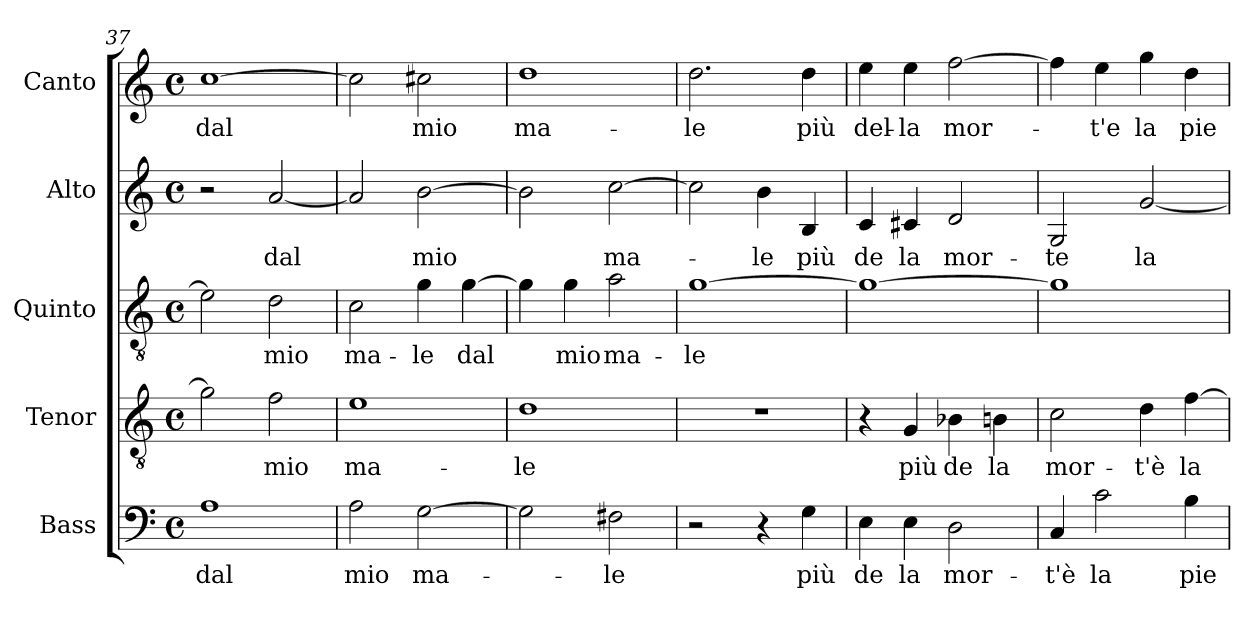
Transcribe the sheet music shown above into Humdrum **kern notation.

**kern	**text	**kern	**text	**kern	**text	**kern	**text	**kern	**text
*part5	*part5	*part4	*part4	*part3	*part3	*part2	*part2	*part1	*part1
*staff5	*staff5	*staff4	*staff4	*staff3	*staff3	*staff2	*staff2	*staff1	*staff1
*I"Bass	*	*I"Tenor	*	*I"Quinto	*	*I"Alto	*	*I"Canto	*
*I'B.	*	*I'T.	*	*I'T.	*	*I'A.	*	*	*
*clefF4	*	*clefGv2	*	*clefGv2	*	*clefG2	*	*clefG2	*
*	*	*ITrd7c12	*	*ITrd7c12	*	*	*	*	*
*k[]	*	*k[]	*	*k[]	*	*k[]	*	*k[]	*
*C:	*	*C:	*	*C:	*	*C:	*	*C:	*
*M4/4	*	*M4/4	*	*M4/4	*	*M4/4	*	*M4/4	*
*met(c)	*	*met(c)	*	*met(c)	*	*met(c)	*	*met(c)	*
=37	=37	=37	=37	=37	=37	=37	=37	=37	=37
!	!LO:LY:b:color=#000000	!	!	!	!	!	!	!	!
!	!	!	!	!	!	!	!	!	!LO:LY:b:color=#000000
1Ai	dal	2Gi\]	.	2Ei\]	.	2r	.	[>1cci	dal
!	!	!	!LO:LY:b:color=#000000	!	!	!	!	!	!
!	!	!	!	!	!LO:LY:b:color=#000000	!	!	!	!
!	!	!	!	!	!	!	!LO:LY:b:color=#000000	!	!
.	.	2Fi\	mio	2Di\	mio	[<2ai/	dal	.	.
!!LO:PB:g=z
=38	=38	=38	=38	=38	=38	=38	=38	=38	=38
!	!LO:LY:b:color=#000000	!	!	!	!	!	!	!	!
!	!	!	!LO:LY:b:color=#000000	!	!	!	!	!	!
!	!	!	!	!	!LO:LY:b:color=#000000	!	!	!	!
2Ai\	mio	1Ei	ma-	2Ci\	ma-	2ai/]	.	2cci\]	.
!	!LO:LY:b:color=#000000	!	!	!	!	!	!	!	!
!	!	!	!	!	!LO:LY:b:color=#000000	!	!	!	!
!	!	!	!	!	!	!	!LO:LY:b:color=#000000	!	!
!	!	!	!	!	!	!	!	!	!LO:LY:b:color=#000000
[>2Gi\	ma-	.	.	4Gi\	-le	[>2bi\	mio	2cc#Xi\	mio
!	!	!	!	!	!LO:LY:b:color=#000000	!	!	!	!
.	.	.	.	[>4Gi\	dal	.	.	.	.
=39	=39	=39	=39	=39	=39	=39	=39	=39	=39
!	!	!	!LO:LY:b:color=#000000	!	!	!	!	!	!
!	!	!	!	!	!	!	!	!	!LO:LY:b:color=#000000
2Gi\]	.	1Di	-le	4Gi\]	.	2bi\]	.	1ddi	ma-
!	!	!	!	!	!LO:LY:b:color=#000000	!	!	!	!
.	.	.	.	4Gi\	mio	.	.	.	.
!	!LO:LY:b:color=#000000	!	!	!	!	!	!	!	!
!	!	!	!	!	!LO:LY:b:color=#000000	!	!	!	!
!	!	!	!	!	!	!	!LO:LY:b:color=#000000	!	!
2F#Xi\	-le	.	.	2Ai\	ma-	[>2cci\	ma-	.	.
=40	=40	=40	=40	=40	=40	=40	=40	=40	=40
!	!	!	!	!	!LO:LY:b:color=#000000	!	!	!	!
!	!	!	!	!	!	!	!	!	!LO:LY:b:color=#000000
2r	.	1r	.	[>1Gi	-le	2cci\]	.	2.ddi\	-le
!	!	!	!	!	!	!	!LO:LY:b:color=#000000	!	!
4r	.	.	.	.	.	4bi\	-le	.	.
!	!LO:LY:b:color=#000000	!	!	!	!	!	!	!	!
!	!	!	!	!	!	!	!LO:LY:b:color=#000000	!	!
!	!	!	!	!	!	!	!	!	!LO:LY:b:color=#000000
4Gi\	più	.	.	.	.	4Bi/	più	4ddi\	più
=41	=41	=41	=41	=41	=41	=41	=41	=41	=41
!	!LO:LY:b:color=#000000	!	!	!	!	!	!	!	!
!	!	!	!	!	!	!	!LO:LY:b:color=#000000	!	!
!	!	!	!	!	!	!	!	!	!LO:LY:b:color=#000000
4Ei\	de	4r	.	1Gi_>	.	4ci/	de	4eei\	del-
!	!LO:LY:b:color=#000000	!	!	!	!	!	!	!	!
!	!	!	!LO:LY:b:color=#000000	!	!	!	!	!	!
!	!	!	!	!	!	!	!LO:LY:b:color=#000000	!	!
!	!	!	!	!	!	!	!	!	!LO:LY:b:color=#000000
4Ei\	la	4GGi/	più	.	.	4c#Xi/	la	4eei\	-la
!	!LO:LY:b:color=#000000	!	!	!	!	!	!	!	!
!	!	!	!LO:LY:b:color=#000000	!	!	!	!	!	!
!	!	!	!	!	!	!	!LO:LY:b:color=#000000	!	!
!	!	!	!	!	!	!	!	!	!LO:LY:b:color=#000000
2Di\	mor-	4BB-Xi\	de	.	.	2di/	mor-	[>2ffi\	mor-
!	!	!	!LO:LY:b:color=#000000	!	!	!	!	!	!
.	.	4BBi\	la	.	.	.	.	.	.
=42	=42	=42	=42	=42	=42	=42	=42	=42	=42
!	!LO:LY:b:color=#000000	!	!	!	!	!	!	!	!
!	!	!	!LO:LY:b:color=#000000	!	!	!	!	!	!
!	!	!	!	!	!	!	!LO:LY:b:color=#000000	!	!
4Ci/	-t'è	2Ci\	mor-	1Gi]	.	2Gi/	-te	4ffi\]	.
!	!LO:LY:b:color=#000000	!	!	!	!	!	!	!	!
!	!	!	!	!	!	!	!	!	!LO:LY:b:color=#000000
2ci\	la	.	.	.	.	.	.	4eei\	-t'e
!	!	!	!LO:LY:b:color=#000000	!	!	!	!	!	!
!	!	!	!	!	!	!	!LO:LY:b:color=#000000	!	!
!	!	!	!	!	!	!	!	!	!LO:LY:b:color=#000000
.	.	4Di\	-t'è	.	.	[<2gi/	la	4ggi\	la
!	!LO:LY:b:color=#000000	!	!	!	!	!	!	!	!
!	!	!	!LO:LY:b:color=#000000	!	!	!	!	!	!
!	!	!	!	!	!	!	!	!	!LO:LY:b:color=#000000
4Bi\	pie-	[>4Fi\	la	.	.	.	.	4ddi\	pie-
=	=	=	=	=	=	=	=	=	=
*-	*-	*-	*-	*-	*-	*-	*-	*-	*-
